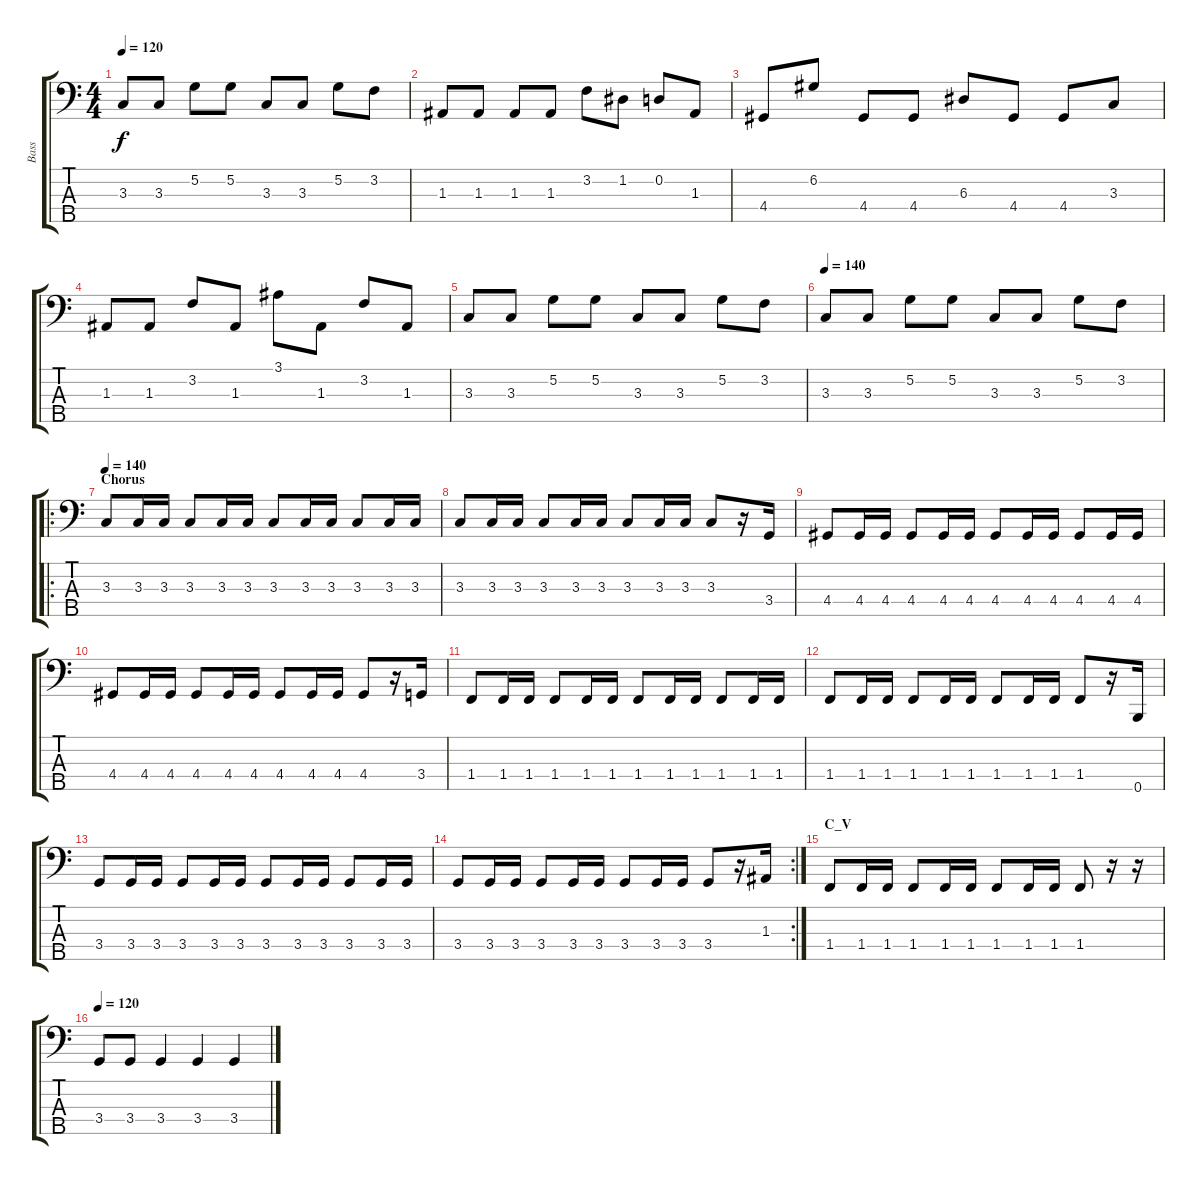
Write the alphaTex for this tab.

\track ("Bass" "Bass") {instrument electricbassfinger}
\staff {score tabs}
\tuning (G2 D2 A1 E1 B0) {hide}
\ts (4 4)
\tempo 120
\clef f4
\ks c
3.3.8{dy f} 3.3.8 5.2.8 5.2.8 3.3.8 3.3.8 5.2.8 3.2.8 |
1.3.8 1.3.8 1.3.8 1.3.8 3.2.8 1.2.8 0.2.8 1.3.8 |
4.4.8 6.2.8 4.4.8 4.4.8 6.3.8 4.4.8 4.4.8 3.3.8 |
1.3.8 1.3.8 3.2.8 1.3.8 3.1.8 1.3.8 3.2.8 1.3.8 |
3.3.8 3.3.8 5.2.8 5.2.8 3.3.8 3.3.8 5.2.8 3.2.8 |
\tempo 140
3.3.8 3.3.8 5.2.8 5.2.8 3.3.8 3.3.8 5.2.8 3.2.8 |
\ro
\section ("" "Chorus")
\tempo 140
3.3.8 3.3.16 3.3.16 3.3.8 3.3.16 3.3.16 3.3.8 3.3.16 3.3.16 3.3.8 3.3.16 3.3.16 |
3.3.8 3.3.16 3.3.16 3.3.8 3.3.16 3.3.16 3.3.8 3.3.16 3.3.16 3.3.8 r.16 3.4.16 |
4.4.8 4.4.16 4.4.16 4.4.8 4.4.16 4.4.16 4.4.8 4.4.16 4.4.16 4.4.8 4.4.16 4.4.16 |
4.4.8 4.4.16 4.4.16 4.4.8 4.4.16 4.4.16 4.4.8 4.4.16 4.4.16 4.4.8 r.16 3.4.16 |
1.4.8 1.4.16 1.4.16 1.4.8 1.4.16 1.4.16 1.4.8 1.4.16 1.4.16 1.4.8 1.4.16 1.4.16 |
1.4.8 1.4.16 1.4.16 1.4.8 1.4.16 1.4.16 1.4.8 1.4.16 1.4.16 1.4.8 r.16 0.5.16 |
3.4.8 3.4.16 3.4.16 3.4.8 3.4.16 3.4.16 3.4.8 3.4.16 3.4.16 3.4.8 3.4.16 3.4.16 |
\rc 2
3.4.8 3.4.16 3.4.16 3.4.8 3.4.16 3.4.16 3.4.8 3.4.16 3.4.16 3.4.8 r.16 1.3.16 |
\section ("" "C_V")
1.4.8 1.4.16 1.4.16 1.4.8 1.4.16 1.4.16 1.4.8 1.4.16 1.4.16 1.4.8 r.16 r.16 |
\tempo 120
3.4.8 3.4.8 3.4.4 3.4.4 3.4.4
